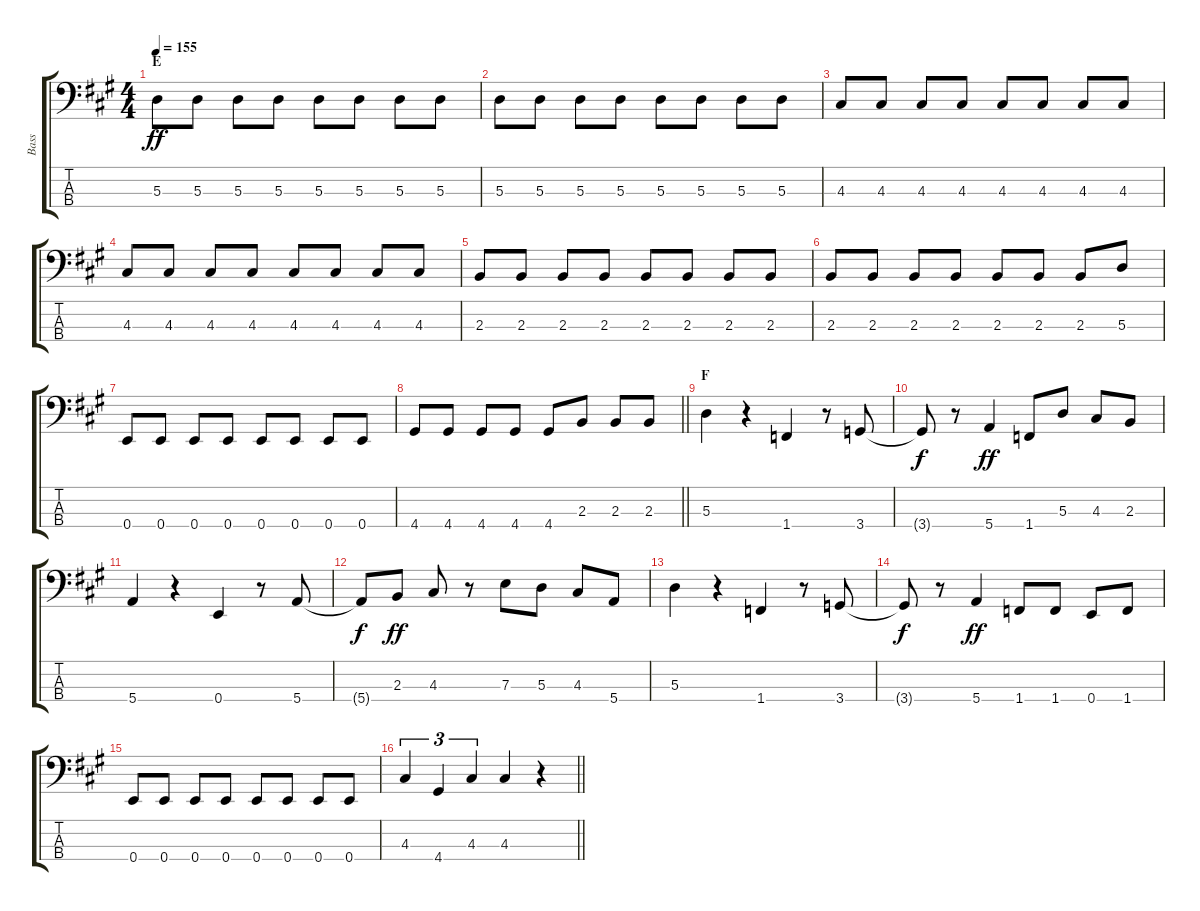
\track ("Bass" "Bass") {instrument electricbasspick}
\staff {score tabs}
\tuning (G2 D2 A1 E1) {hide}
\ts (4 4)
\section ("" "E")
\tempo 155
\clef f4
\ks a
5.3.8{dy ff} 5.3.8 5.3.8 5.3.8 5.3.8 5.3.8 5.3.8 5.3.8 |
5.3.8 5.3.8 5.3.8 5.3.8 5.3.8 5.3.8 5.3.8 5.3.8 |
4.3.8 4.3.8 4.3.8 4.3.8 4.3.8 4.3.8 4.3.8 4.3.8 |
4.3.8 4.3.8 4.3.8 4.3.8 4.3.8 4.3.8 4.3.8 4.3.8 |
2.3.8 2.3.8 2.3.8 2.3.8 2.3.8 2.3.8 2.3.8 2.3.8 |
2.3.8 2.3.8 2.3.8 2.3.8 2.3.8 2.3.8 2.3.8 5.3.8 |
0.4.8 0.4.8 0.4.8 0.4.8 0.4.8 0.4.8 0.4.8 0.4.8 |
\barLineRight lightlight
4.4.8 4.4.8 4.4.8 4.4.8 4.4.8 2.3.8 2.3.8 2.3.8 |
\section ("" "F")
5.3.4 r.4 1.4.4 r.8 3.4.8 |
3.4{t}.8{dy f} r.8 5.4.4{dy ff} 1.4.8 5.3.8 4.3.8 2.3.8 |
5.4.4 r.4 0.4.4 r.8 5.4.8 |
5.4{t}.8{dy f} 2.3.8{dy ff} 4.3.8 r.8 7.3.8 5.3.8 4.3.8 5.4.8 |
5.3.4 r.4 1.4.4 r.8 3.4.8 |
3.4{t}.8{dy f} r.8 5.4.4{dy ff} 1.4.8 1.4.8 0.4.8 1.4.8 |
0.4.8 0.4.8 0.4.8 0.4.8 0.4.8 0.4.8 0.4.8 0.4.8 |
\barLineRight lightlight
4.3.4{tu (3 2)} 4.4.4{tu (3 2)} 4.3.4{tu (3 2)} 4.3.4 r.4
